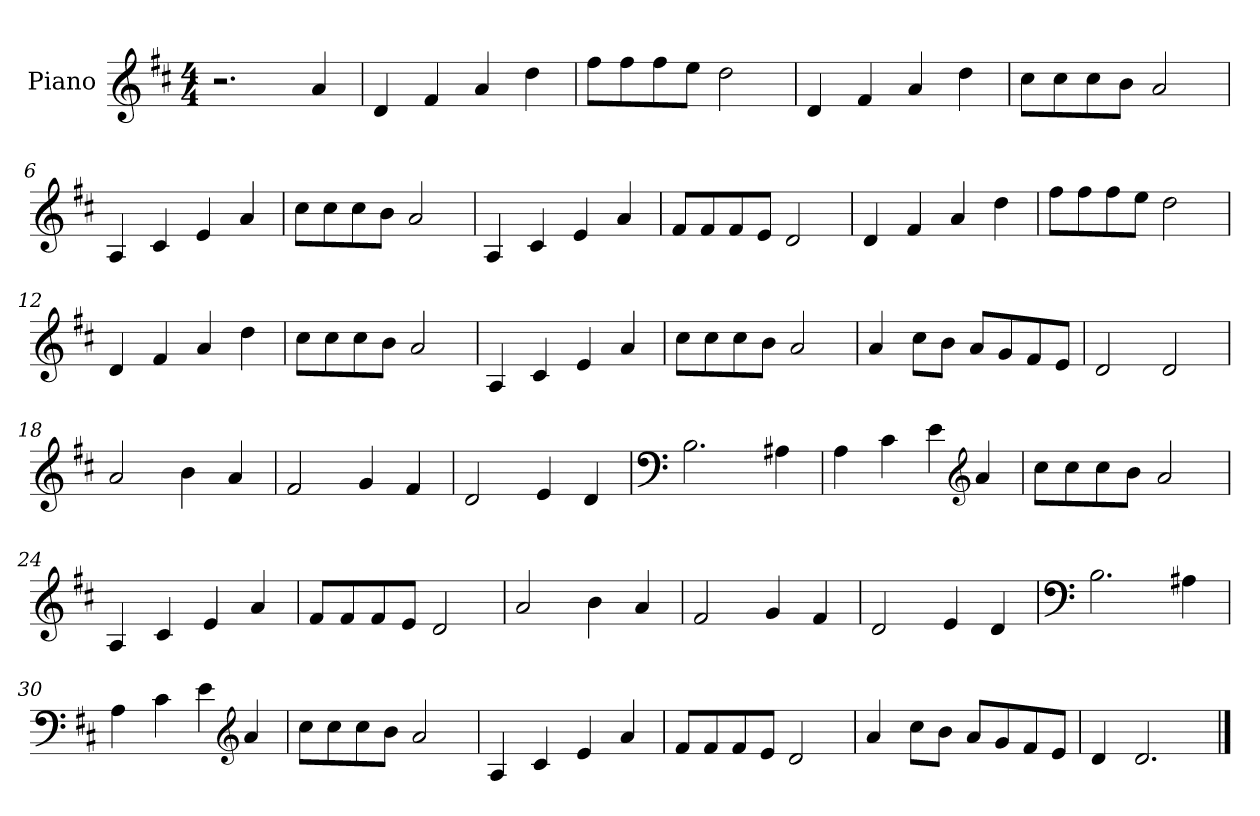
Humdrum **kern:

**kern
*part1
*staff1
*I"Piano
*I'Pno
*clefG2
*k[f#c#]
*M4/4
=1
2.r
4a/
=2
4d/
4f#/
4a/
4dd\
=3
8ff#\L
8ff#\
8ff#\
8ee\J
2dd\
=4
4d/
4f#/
4a/
4dd\
=5
8cc#\L
8cc#\
8cc#\
8b\J
2a/
=6
4A/
4c#/
4e/
4a/
=7
8cc#\L
8cc#\
8cc#\
8b\J
2a/
=8
4A/
4c#/
4e/
4a/
=9
8f#/L
8f#/
8f#/
8e/J
2d/
=10
4d/
4f#/
4a/
4dd\
=11
8ff#\L
8ff#\
8ff#\
8ee\J
2dd\
=12
4d/
4f#/
4a/
4dd\
=13
8cc#\L
8cc#\
8cc#\
8b\J
2a/
=14
4A/
4c#/
4e/
4a/
=15
8cc#\L
8cc#\
8cc#\
8b\J
2a/
=16
4a/
8cc#\L
8b\J
8a/L
8g/
8f#/
8e/J
=17
2d/
2d/
=18
2a/
4b\
4a/
=19
2f#/
4g/
4f#/
=20
2d/
4e/
4d/
=21
*clefF4
2.B\
4A#X\
=22
4A\
4c#\
4e\
*clefG2
4a/
=23
8cc#\L
8cc#\
8cc#\
8b\J
2a/
=24
4A/
4c#/
4e/
4a/
=25
8f#/L
8f#/
8f#/
8e/J
2d/
=26
2a/
4b\
4a/
=27
2f#/
4g/
4f#/
=28
2d/
4e/
4d/
=29
*clefF4
2.B\
4A#X\
=30
4A\
4c#\
4e\
*clefG2
4a/
=31
8cc#\L
8cc#\
8cc#\
8b\J
2a/
=32
4A/
4c#/
4e/
4a/
=33
8f#/L
8f#/
8f#/
8e/J
2d/
=34
4a/
8cc#\L
8b\J
8a/L
8g/
8f#/
8e/J
=35
4d/
2.d/
==
*-
